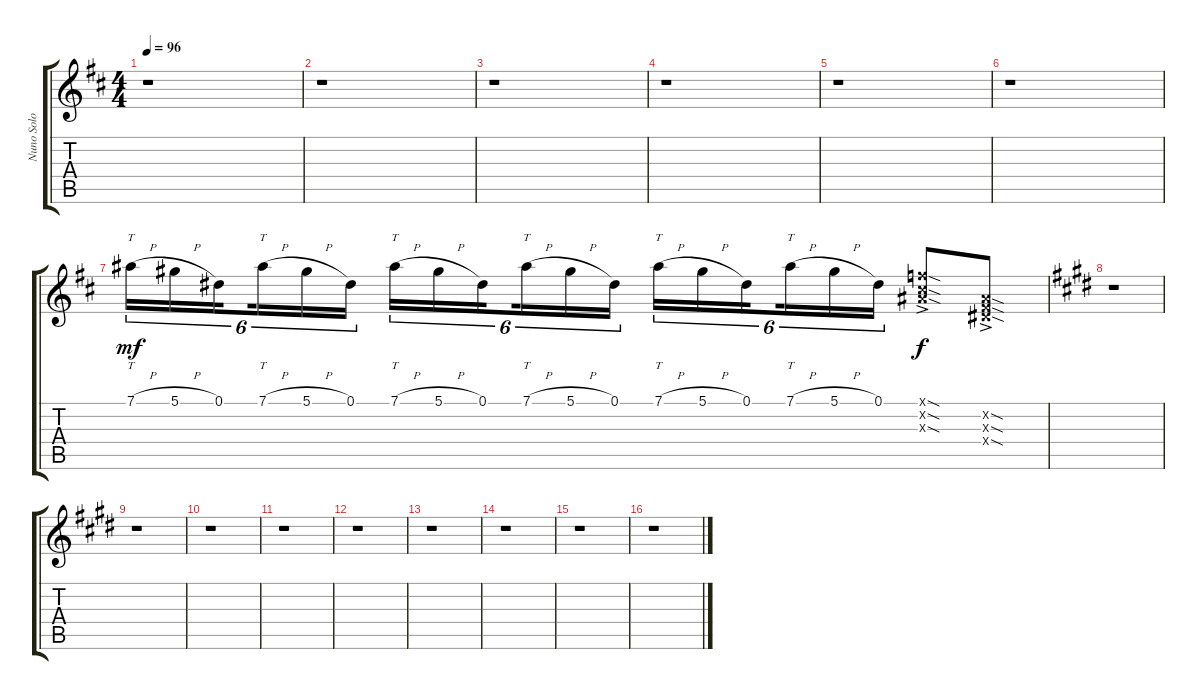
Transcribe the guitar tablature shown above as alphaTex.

\track ("Nuno Solo" "Nuno Solo") {instrument distortionguitar}
\staff {score tabs}
\tuning (Eb4 Bb3 Gb3 Db3 Ab2 Db2) {hide}
\ts (4 4)
\tempo 96
\clef g2
\ks d
r.1{dy mf} |
r.1 |
r.1 |
r.1 |
r.1 |
r.1 |
7.1{h}.16{tt tu (6 4)} 5.1{h}.16{tu (6 4)} 0.1.16{tu (6 4) beam splitsecondary} 7.1{h}.16{tt tu (6 4)} 5.1{h}.16{tu (6 4)} 0.1.16{tu (6 4)} 7.1{h}.16{tt tu (6 4)} 5.1{h}.16{tu (6 4)} 0.1.16{tu (6 4) beam splitsecondary} 7.1{h}.16{tt tu (6 4)} 5.1{h}.16{tu (6 4)} 0.1.16{tu (6 4)} 7.1{h}.16{tt tu (6 4)} 5.1{h}.16{tu (6 4)} 0.1.16{tu (6 4) beam splitsecondary} 7.1{h}.16{tt tu (6 4)} 5.1{h}.16{tu (6 4)} 0.1.16{tu (6 4)} (2.1{sod ac x} 3.2{sod ac x} 4.3{sod ac x}).8{dy f} (0.2{sod ac x} 0.3{sod ac x} 2.4{sod ac x}).8 |
\ks e
r.1 |
\ks c#minor
r.1 |
r.1 |
r.1 |
\ks e
r.1 |
\ks c#minor
r.1 |
\ks e
r.1 |
\ks c#minor
r.1 |
\ks e
r.1
